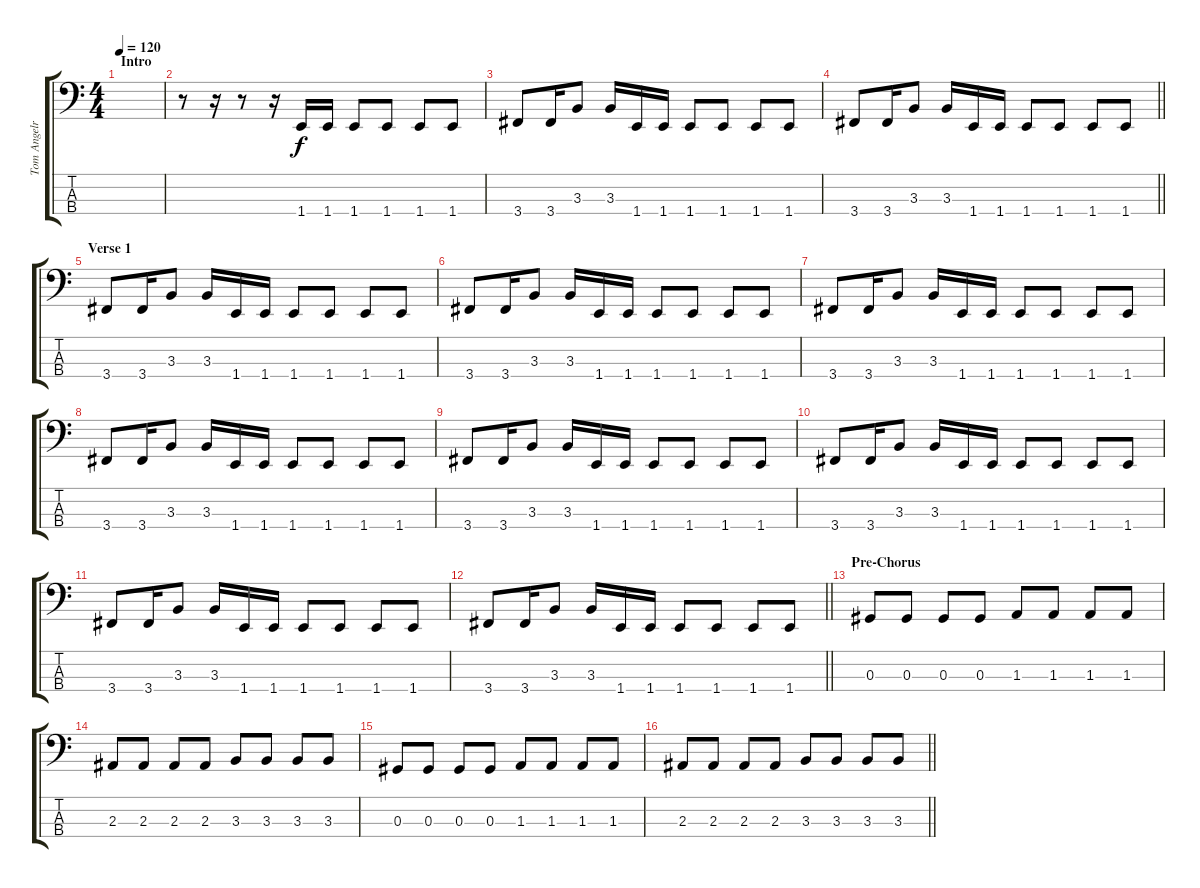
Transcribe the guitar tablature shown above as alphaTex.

\track ("Tom Angelripper" "Tom Angelr") {instrument overdrivenguitar}
\staff {score tabs}
\tuning (Gb2 Db2 Ab1 Eb1) {hide}
\ts (4 4)
\section ("" "Intro")
\tempo 120
\clef f4
\ks c
|
r.8 r.16 r.8 r.16 1.4.16 1.4.16 1.4.8 1.4.8 1.4.8 1.4.8 |
3.4.8 3.4.16 3.3.8 3.3.16 1.4.16 1.4.16 1.4.8 1.4.8 1.4.8 1.4.8 |
\barLineRight lightlight
3.4.8 3.4.16 3.3.8 3.3.16 1.4.16 1.4.16 1.4.8 1.4.8 1.4.8 1.4.8 |
\section ("" "Verse 1")
3.4.8 3.4.16 3.3.8 3.3.16 1.4.16 1.4.16 1.4.8 1.4.8 1.4.8 1.4.8 |
3.4.8 3.4.16 3.3.8 3.3.16 1.4.16 1.4.16 1.4.8 1.4.8 1.4.8 1.4.8 |
3.4.8 3.4.16 3.3.8 3.3.16 1.4.16 1.4.16 1.4.8 1.4.8 1.4.8 1.4.8 |
3.4.8 3.4.16 3.3.8 3.3.16 1.4.16 1.4.16 1.4.8 1.4.8 1.4.8 1.4.8 |
3.4.8 3.4.16 3.3.8 3.3.16 1.4.16 1.4.16 1.4.8 1.4.8 1.4.8 1.4.8 |
3.4.8 3.4.16 3.3.8 3.3.16 1.4.16 1.4.16 1.4.8 1.4.8 1.4.8 1.4.8 |
3.4.8 3.4.16 3.3.8 3.3.16 1.4.16 1.4.16 1.4.8 1.4.8 1.4.8 1.4.8 |
\barLineRight lightlight
3.4.8 3.4.16 3.3.8 3.3.16 1.4.16 1.4.16 1.4.8 1.4.8 1.4.8 1.4.8 |
\section ("" "Pre-Chorus")
0.3.8 0.3.8 0.3.8 0.3.8 1.3.8 1.3.8 1.3.8 1.3.8 |
2.3.8 2.3.8 2.3.8 2.3.8 3.3.8 3.3.8 3.3.8 3.3.8 |
0.3.8 0.3.8 0.3.8 0.3.8 1.3.8 1.3.8 1.3.8 1.3.8 |
\barLineRight lightlight
2.3.8 2.3.8 2.3.8 2.3.8 3.3.8 3.3.8 3.3.8 3.3.8
